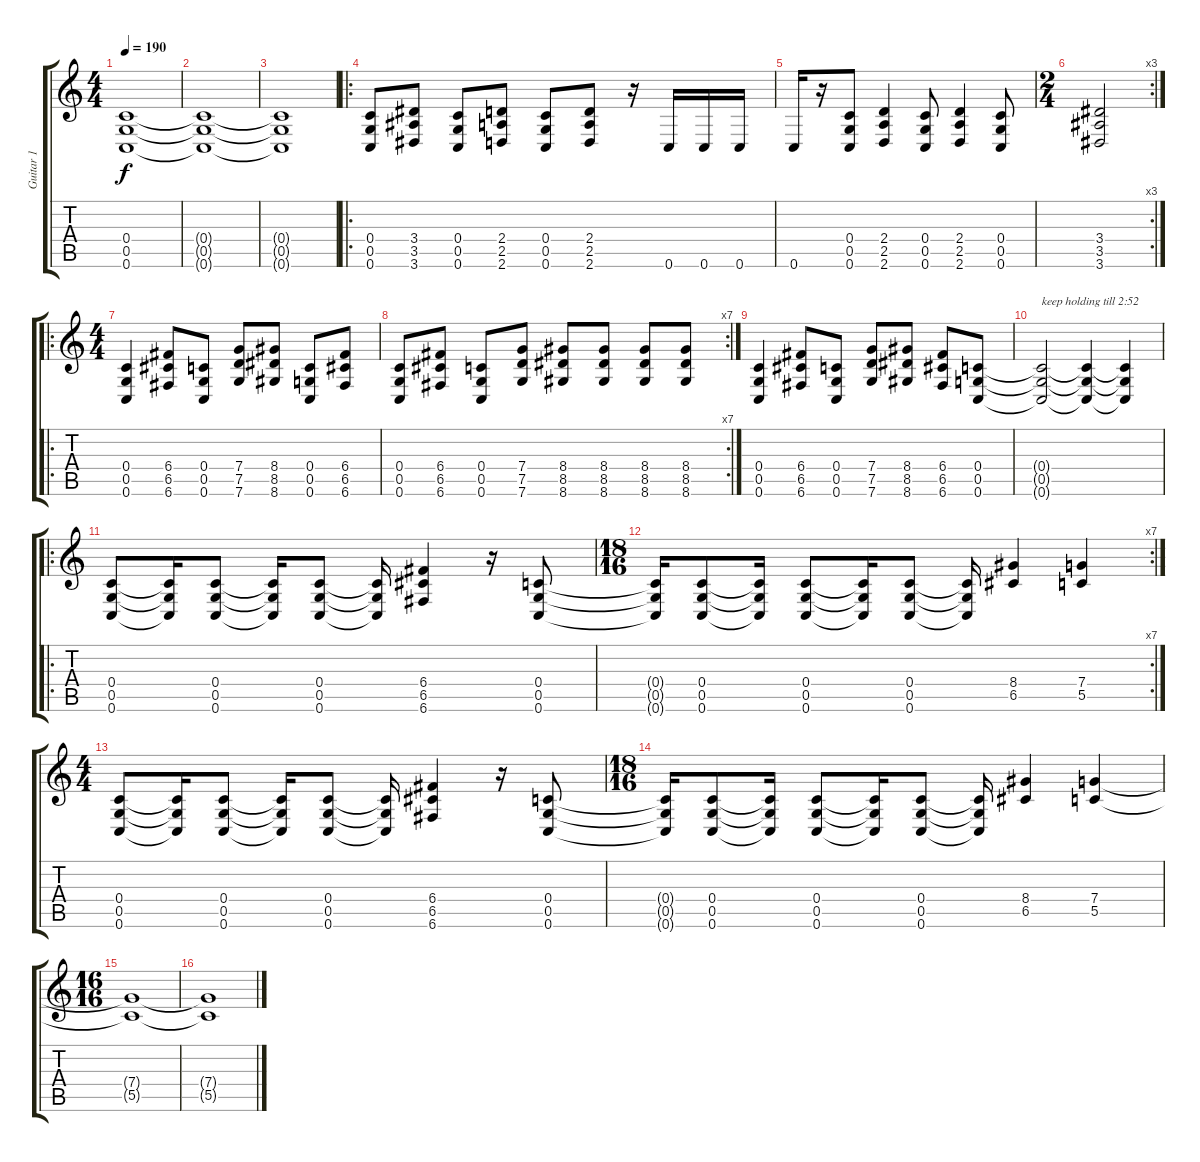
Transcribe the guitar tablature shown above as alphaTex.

\track ("Guitar 1" "Guitar 1") {instrument distortionguitar}
\staff {score tabs}
\tuning (D4 A3 F3 C3 G2 C2) {hide}
\ts (4 4)
\tempo 190
\clef g2
\ks c
(0.4{t} 0.5{t} 0.6{t}).1{dy f} |
(0.4{t} 0.5{t} 0.6{t}).1 |
(0.4{t} 0.5{t} 0.6{t}).1 |
\ro
(0.4 0.5 0.6).8 (3.4 3.5 3.6).8 (0.4 0.5 0.6).8 (2.4 2.5 2.6).8 (0.4 0.5 0.6).8 (2.4 2.5 2.6).8 r.16 0.6.16 0.6.16 0.6.16 |
0.6.16 r.16 (0.4 0.5 0.6).8 (2.4 2.5 2.6).4 (0.4 0.5 0.6).8 (2.4 2.5 2.6).4 (0.4 0.5 0.6).8 |
\rc 3
\ts (2 4)
(3.4 3.5 3.6).2 |
\ro
\ts (4 4)
(0.4 0.5 0.6).4 (6.4 6.5 6.6).8 (0.4 0.5 0.6).8 (7.4 7.5 7.6).8 (8.4 8.5 8.6).8 (0.4 0.5 0.6).8 (6.4 6.5 6.6).8 |
\rc 7
(0.4 0.5 0.6).8 (6.4 6.5 6.6).8 (0.4 0.5 0.6).8 (7.4 7.5 7.6).8 (8.4 8.5 8.6).8 (8.4 8.5 8.6).8 (8.4 8.5 8.6).8 (8.4 8.5 8.6).8 |
(0.4 0.5 0.6).4 (6.4 6.5 6.6).8 (0.4 0.5 0.6).8 (7.4 7.5 7.6).8 (8.4 8.5 8.6).8 (6.4 6.5 6.6).8 (0.4 0.5 0.6).8 |
(0.4{t} 0.5{t} 0.6{t}).2{txt "keep holding till 2:52"} (0.4{t} 0.5{t} 0.6{t}).4 (0.4{t} 0.5{t} 0.6{t}).4 |
\ro
(0.4 0.5 0.6).8 (0.4{t} 0.5{t} 0.6{t}).16 (0.4 0.5 0.6).8 (0.4{t} 0.5{t} 0.6{t}).16 (0.4 0.5 0.6).8 (0.4{t} 0.5{t} 0.6{t}).16 (6.4 6.5 6.6).4 r.16 (0.4 0.5 0.6).8 |
\rc 7
\ts (18 16)
(0.4{t} 0.5{t} 0.6{t}).16 (0.4 0.5 0.6).8 (0.4{t} 0.5{t} 0.6{t}).16 (0.4 0.5 0.6).8 (0.4{t} 0.5{t} 0.6{t}).16 (0.4 0.5 0.6).8 (0.4{t} 0.5{t} 0.6{t}).16 (8.4 6.5).4 (7.4 5.5).4 |
\ts (4 4)
(0.4 0.5 0.6).8 (0.4{t} 0.5{t} 0.6{t}).16 (0.4 0.5 0.6).8 (0.4{t} 0.5{t} 0.6{t}).16 (0.4 0.5 0.6).8 (0.4{t} 0.5{t} 0.6{t}).16 (6.4 6.5 6.6).4 r.16 (0.4 0.5 0.6).8 |
\ts (18 16)
(0.4{t} 0.5{t} 0.6{t}).16 (0.4 0.5 0.6).8 (0.4{t} 0.5{t} 0.6{t}).16 (0.4 0.5 0.6).8 (0.4{t} 0.5{t} 0.6{t}).16 (0.4 0.5 0.6).8 (0.4{t} 0.5{t} 0.6{t}).16 (8.4 6.5).4 (7.4 5.5).4 |
\ts (16 16)
(7.4{t} 5.5{t}).1 |
(7.4{t} 5.5{t}).1
